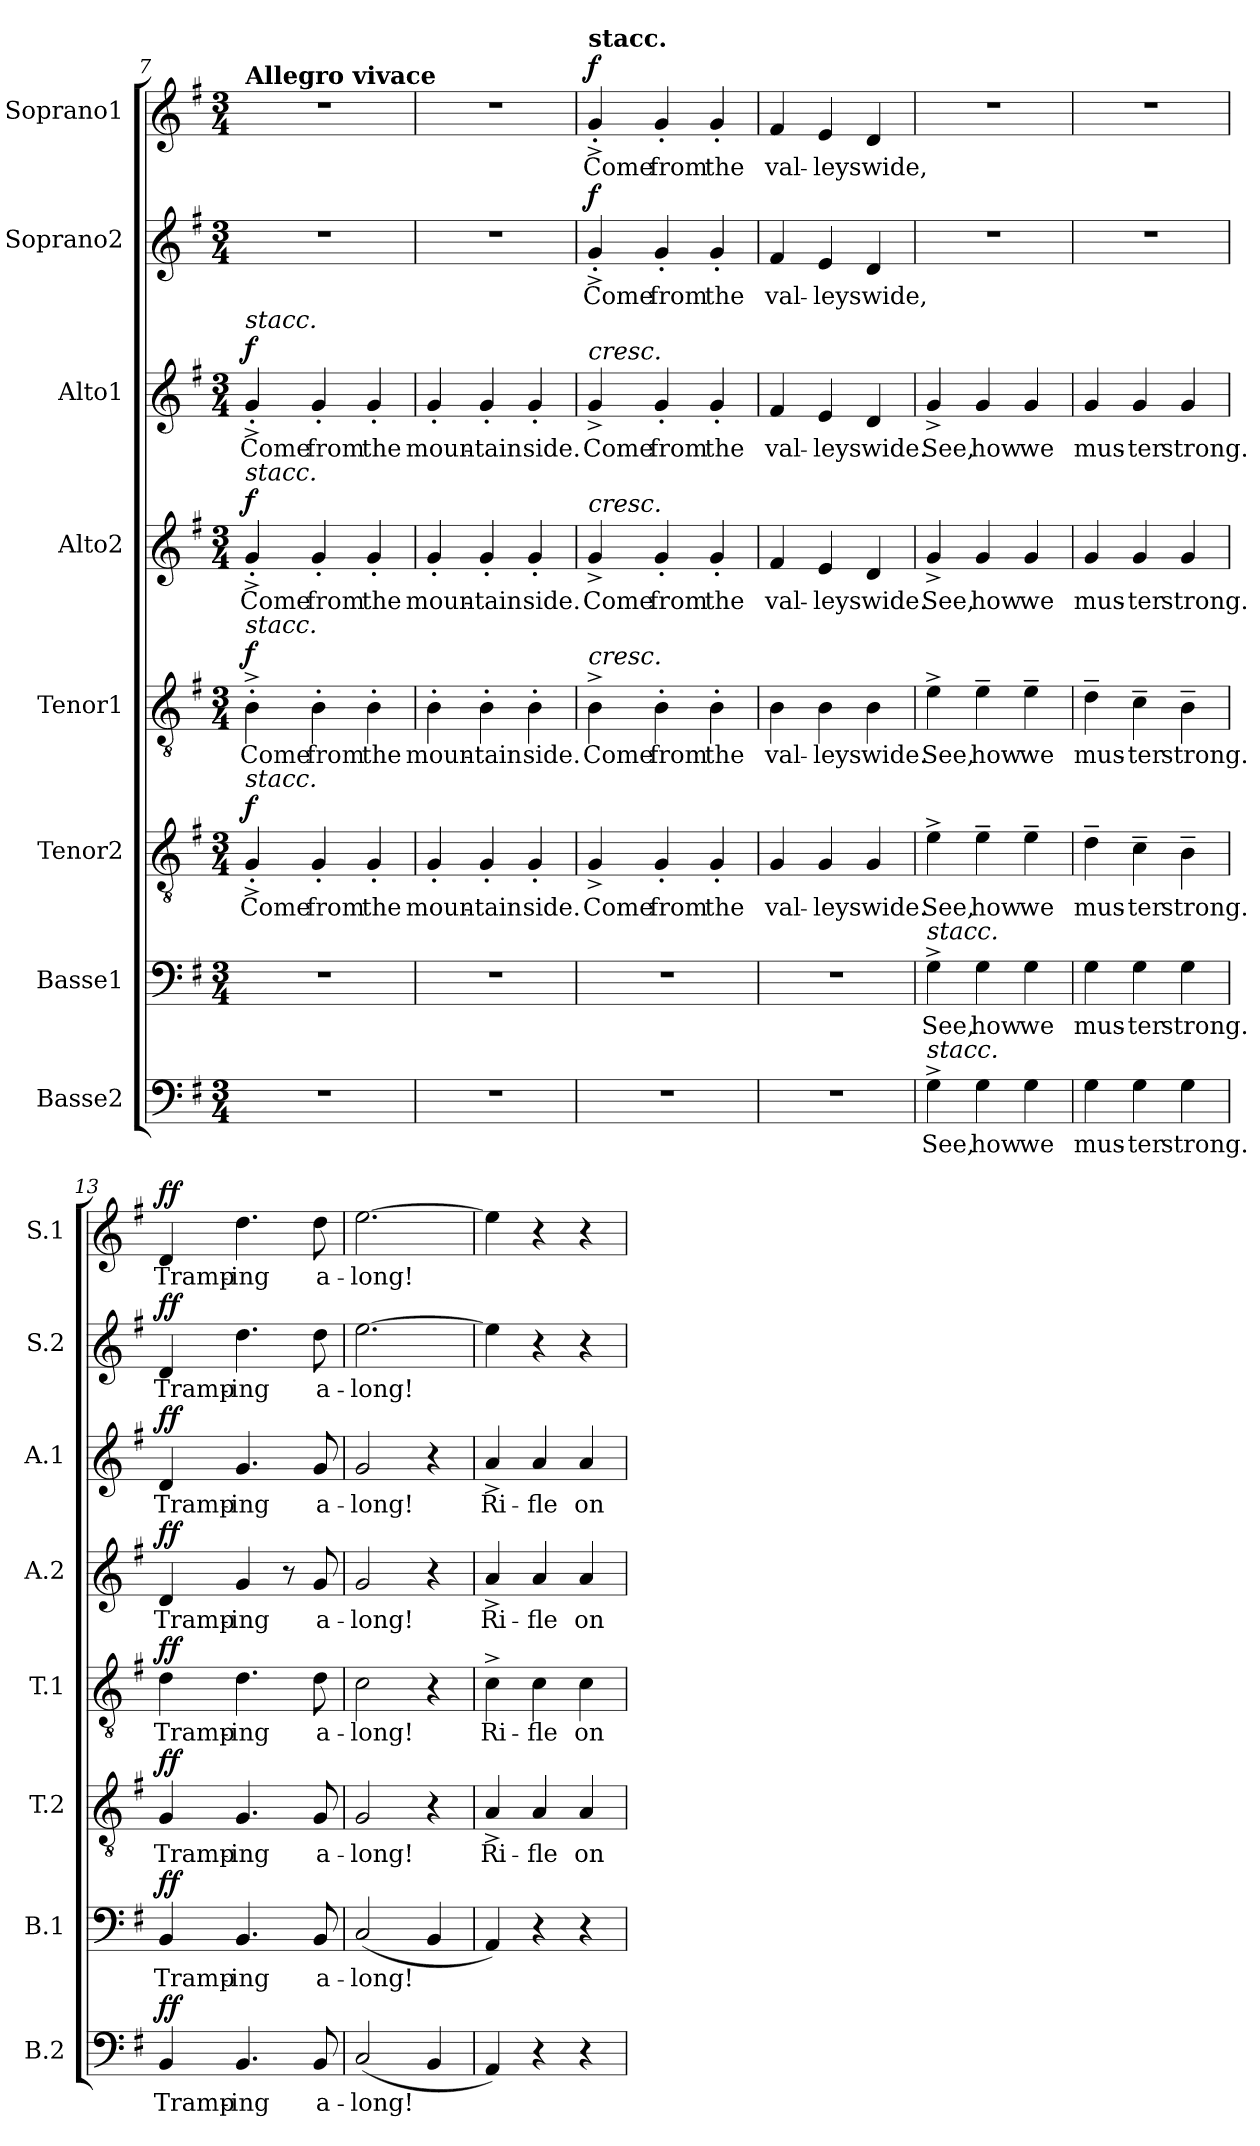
**kern	**text	**dynam	**kern	**text	**dynam	**kern	**text	**dynam	**kern	**text	**dynam	**kern	**text	**dynam	**kern	**text	**dynam	**kern	**text	**dynam	**kern	**text	**dynam
*part8	*part8	*part8	*part7	*part7	*part7	*part6	*part6	*part6	*part5	*part5	*part5	*part4	*part4	*part4	*part3	*part3	*part3	*part2	*part2	*part2	*part1	*part1	*part1
*staff8	*staff8	*staff8	*staff7	*staff7	*staff7	*staff6	*staff6	*staff6	*staff5	*staff5	*staff5	*staff4	*staff4	*staff4	*staff3	*staff3	*staff3	*staff2	*staff2	*staff2	*staff1	*staff1	*staff1
*I"Basse2	*	*	*I"Basse1	*	*	*I"Tenor2	*	*	*I"Tenor1	*	*	*I"Alto2	*	*	*I"Alto1	*	*	*I"Soprano2	*	*	*I"Soprano1	*	*
*I'B.2	*	*	*I'B.1	*	*	*I'T.2	*	*	*I'T.1	*	*	*I'A.2	*	*	*I'A.1	*	*	*I'S.2	*	*	*I'S.1	*	*
*clefF4	*	*	*clefF4	*	*	*clefGv2	*	*	*clefGv2	*	*	*clefG2	*	*	*clefG2	*	*	*clefG2	*	*	*clefG2	*	*
*k[f#]	*	*	*k[f#]	*	*	*k[f#]	*	*	*k[f#]	*	*	*k[f#]	*	*	*k[f#]	*	*	*k[f#]	*	*	*k[f#]	*	*
*M3/4	*	*	*M3/4	*	*	*M3/4	*	*	*M3/4	*	*	*M3/4	*	*	*M3/4	*	*	*M3/4	*	*	*M3/4	*	*
*MM144	*	*	*MM144	*	*	*MM144	*	*	*MM144	*	*	*MM144	*	*	*MM144	*	*	*MM144	*	*	*MM144	*	*
=7	=7	=7	=7	=7	=7	=7	=7	=7	=7	=7	=7	=7	=7	=7	=7	=7	=7	=7	=7	=7	=7	=7	=7
!	!	!	!	!	!	!	!	!	!	!	!	!	!	!	!	!	!	!	!	!	!LO:TX:a:B:t=Allegro vivace	!	!
!	!	!	!	!	!	!	!	!	!	!	!	!	!	!	!LO:TX:a:i:t=stacc.	!	!	!	!	!	!	!	!
!	!	!	!	!	!	!	!	!	!	!	!	!LO:TX:a:i:t=stacc.	!	!	!	!	!	!	!	!	!	!	!
!	!	!	!	!	!	!	!	!	!LO:TX:a:i:t=stacc.	!	!	!	!	!	!	!	!	!	!	!	!	!	!
!	!	!	!	!	!	!LO:TX:a:i:t=stacc.	!	!	!	!	!	!	!	!	!	!	!	!	!	!	!	!	!
!	!	!	!	!	!	!	!LO:LY:b	!LO:DY:a	!	!LO:LY:b	!LO:DY:a	!	!LO:LY:b	!LO:DY:a	!	!LO:LY:b	!LO:DY:a	!	!	!	!	!	!
2.r	.	.	2.r	.	.	4G'^/	Come	f	4B'^<\	Come	f	4g'^/	Come	f	4g'^/	Come	f	2.r	.	.	2.r	.	.
!	!	!	!	!	!	!	!LO:LY:b	!	!	!LO:LY:b	!	!	!LO:LY:b	!	!	!LO:LY:b	!	!	!	!	!	!	!
.	.	.	.	.	.	4G'/	from	.	4B'\	from	.	4g'/	from	.	4g'/	from	.	.	.	.	.	.	.
!	!	!	!	!	!	!	!LO:LY:b	!	!	!LO:LY:b	!	!	!LO:LY:b	!	!	!LO:LY:b	!	!	!	!	!	!	!
.	.	.	.	.	.	4G'/	the	.	4B'\	the	.	4g'/	the	.	4g'/	the	.	.	.	.	.	.	.
=8	=8	=8	=8	=8	=8	=8	=8	=8	=8	=8	=8	=8	=8	=8	=8	=8	=8	=8	=8	=8	=8	=8	=8
!	!	!	!	!	!	!	!LO:LY:b	!	!	!LO:LY:b	!	!	!LO:LY:b	!	!	!LO:LY:b	!	!	!	!	!	!	!
2.r	.	.	2.r	.	.	4G'/	moun-	.	4B'\	moun-	.	4g'/	moun-	.	4g'/	moun-	.	2.r	.	.	2.r	.	.
!	!	!	!	!	!	!	!LO:LY:b	!	!	!LO:LY:b	!	!	!LO:LY:b	!	!	!LO:LY:b	!	!	!	!	!	!	!
.	.	.	.	.	.	4G'/	-tain	.	4B'\	-tain	.	4g'/	-tain	.	4g'/	-tain	.	.	.	.	.	.	.
!	!	!	!	!	!	!	!LO:LY:b	!	!	!LO:LY:b	!	!	!LO:LY:b	!	!	!LO:LY:b	!	!	!	!	!	!	!
.	.	.	.	.	.	4G'/	side.	.	4B'\	side.	.	4g'/	side.	.	4g'/	side.	.	.	.	.	.	.	.
=9	=9	=9	=9	=9	=9	=9	=9	=9	=9	=9	=9	=9	=9	=9	=9	=9	=9	=9	=9	=9	=9	=9	=9
*	*	*	*	*	*	*	*	*	*	*	*	*	*	*	*	*	*	*	*	*	*MM144	*	*
!	!	!	!	!	!	!	!	!	!	!	!	!	!	!	!	!	!	!	!	!	!LO:TX:a:B:t=stacc.	!	!
!	!	!	!	!	!	!	!	!	!	!	!	!	!	!	!LO:TX:a:i:t=cresc.	!	!	!	!	!	!	!	!
!	!	!	!	!	!	!	!	!	!	!	!	!LO:TX:a:i:t=cresc.	!	!	!	!	!	!	!	!	!	!	!
!	!	!	!	!	!	!	!	!	!LO:TX:a:i:t=cresc.	!	!	!	!	!	!	!	!	!	!	!	!	!	!
!	!	!	!	!	!	!	!LO:LY:b	!	!	!LO:LY:b	!	!	!LO:LY:b	!	!	!LO:LY:b	!	!	!LO:LY:b	!LO:DY:a	!	!LO:LY:b	!LO:DY:a
2.r	.	.	2.r	.	.	4G^/	Come	.	4B^<\	Come	.	4g^/	Come	.	4g^/	Come	.	4g'^/	Come	f	4g'^/	Come	f
!	!	!	!	!	!	!	!LO:LY:b	!	!	!LO:LY:b	!	!	!LO:LY:b	!	!	!LO:LY:b	!	!	!LO:LY:b	!	!	!LO:LY:b	!
.	.	.	.	.	.	4G'/	from	.	4B'\	from	.	4g'/	from	.	4g'/	from	.	4g'/	from	.	4g'/	from	.
!	!	!	!	!	!	!	!LO:LY:b	!	!	!LO:LY:b	!	!	!LO:LY:b	!	!	!LO:LY:b	!	!	!LO:LY:b	!	!	!LO:LY:b	!
.	.	.	.	.	.	4G'/	the	.	4B'\	the	.	4g'/	the	.	4g'/	the	.	4g'/	the	.	4g'/	the	.
=10	=10	=10	=10	=10	=10	=10	=10	=10	=10	=10	=10	=10	=10	=10	=10	=10	=10	=10	=10	=10	=10	=10	=10
!	!	!	!	!	!	!	!LO:LY:b	!	!	!LO:LY:b	!	!	!LO:LY:b	!	!	!LO:LY:b	!	!	!LO:LY:b	!	!	!LO:LY:b	!
2.r	.	.	2.r	.	.	4G/	val-	.	4B\	val-	.	4f#/	val-	.	4f#/	val-	.	4f#/	val-	.	4f#/	val-	.
!	!	!	!	!	!	!	!LO:LY:b	!	!	!LO:LY:b	!	!	!LO:LY:b	!	!	!LO:LY:b	!	!	!LO:LY:b	!	!	!LO:LY:b	!
.	.	.	.	.	.	4G/	-leys	.	4B\	-leys	.	4e/	-leys	.	4e/	-leys	.	4e/	-leys	.	4e/	-leys	.
!	!	!	!	!	!	!	!LO:LY:b	!	!	!LO:LY:b	!	!	!LO:LY:b	!	!	!LO:LY:b	!	!	!LO:LY:b	!	!	!LO:LY:b	!
.	.	.	.	.	.	4G/	wide.	.	4B\	wide.	.	4d/	wide.	.	4d/	wide.	.	4d/	wide,	.	4d/	wide,	.
=11	=11	=11	=11	=11	=11	=11	=11	=11	=11	=11	=11	=11	=11	=11	=11	=11	=11	=11	=11	=11	=11	=11	=11
!	!	!	!LO:TX:a:i:t=stacc.	!	!	!	!	!	!	!	!	!	!	!	!	!	!	!	!	!	!	!	!
!LO:TX:a:i:t=stacc.	!	!	!	!	!	!	!	!	!	!	!	!	!	!	!	!	!	!	!	!	!	!	!
!	!LO:LY:b	!	!	!LO:LY:b	!	!	!LO:LY:b	!	!	!LO:LY:b	!	!	!LO:LY:b	!	!	!LO:LY:b	!	!	!	!	!	!	!
4G^\	See,	.	4G^\	See,	.	4e^\	See,	.	4e^\	See,	.	4g^/	See,	.	4g^/	See,	.	2.r	.	.	2.r	.	.
!	!LO:LY:b	!	!	!LO:LY:b	!	!	!LO:LY:b	!	!	!LO:LY:b	!	!	!LO:LY:b	!	!	!LO:LY:b	!	!	!	!	!	!	!
4G\	how	.	4G\	how	.	4e~\	how	.	4e~\	how	.	4g/	how	.	4g/	how	.	.	.	.	.	.	.
!	!LO:LY:b	!	!	!LO:LY:b	!	!	!LO:LY:b	!	!	!LO:LY:b	!	!	!LO:LY:b	!	!	!LO:LY:b	!	!	!	!	!	!	!
4G\	we	.	4G\	we	.	4e~\	we	.	4e~\	we	.	4g/	we	.	4g/	we	.	.	.	.	.	.	.
=12	=12	=12	=12	=12	=12	=12	=12	=12	=12	=12	=12	=12	=12	=12	=12	=12	=12	=12	=12	=12	=12	=12	=12
!	!LO:LY:b	!	!	!LO:LY:b	!	!	!LO:LY:b	!	!	!LO:LY:b	!	!	!LO:LY:b	!	!	!LO:LY:b	!	!	!	!	!	!	!
4G\	mus-	.	4G\	mus-	.	4d~\	mus-	.	4d~\	mus-	.	4g/	mus-	.	4g/	mus-	.	2.r	.	.	2.r	.	.
!	!LO:LY:b	!	!	!LO:LY:b	!	!	!LO:LY:b	!	!	!LO:LY:b	!	!	!LO:LY:b	!	!	!LO:LY:b	!	!	!	!	!	!	!
4G\	-ter	.	4G\	-ter	.	4c~\	-ter	.	4c~\	-ter	.	4g/	-ter	.	4g/	-ter	.	.	.	.	.	.	.
!	!LO:LY:b	!	!	!LO:LY:b	!	!	!LO:LY:b	!	!	!LO:LY:b	!	!	!LO:LY:b	!	!	!LO:LY:b	!	!	!	!	!	!	!
4G\	strong.	.	4G\	strong.	.	4B~\	strong.	.	4B~\	strong.	.	4g/	strong.	.	4g/	strong.	.	.	.	.	.	.	.
=13	=13	=13	=13	=13	=13	=13	=13	=13	=13	=13	=13	=13	=13	=13	=13	=13	=13	=13	=13	=13	=13	=13	=13
!	!LO:LY:b	!LO:DY:a	!	!LO:LY:b	!LO:DY:a	!	!LO:LY:b	!LO:DY:a	!	!LO:LY:b	!LO:DY:a	!	!LO:LY:b	!LO:DY:a	!	!LO:LY:b	!LO:DY:a	!	!LO:LY:b	!LO:DY:a	!	!LO:LY:b	!LO:DY:a
4BB/	Tramp-	ff	4BB/	Tramp-	ff	4G/	Tramp-	ff	4d\	Tramp-	ff	4d/	Tramp-	ff	4d/	Tramp-	ff	4d/	Tramp-	ff	4d/	Tramp-	ff
!	!LO:LY:b	!	!	!LO:LY:b	!	!	!LO:LY:b	!	!	!LO:LY:b	!	!	!LO:LY:b	!	!	!LO:LY:b	!	!	!LO:LY:b	!	!	!LO:LY:b	!
4.BB/	-ing	.	4.BB/	-ing	.	4.G/	-ing	.	4.d\	-ing	.	4g/	-ing	.	4.g/	-ing	.	4.dd\	-ing	.	4.dd\	-ing	.
.	.	.	.	.	.	.	.	.	.	.	.	8r	.	.	.	.	.	.	.	.	.	.	.
!	!LO:LY:b	!	!	!LO:LY:b	!	!	!LO:LY:b	!	!	!LO:LY:b	!	!	!LO:LY:b	!	!	!LO:LY:b	!	!	!LO:LY:b	!	!	!LO:LY:b	!
8BB/	a-	.	8BB/	a-	.	8G/	a-	.	8d\	a-	.	8g/	a-	.	8g/	a-	.	8dd\	a-	.	8dd\	a-	.
=14	=14	=14	=14	=14	=14	=14	=14	=14	=14	=14	=14	=14	=14	=14	=14	=14	=14	=14	=14	=14	=14	=14	=14
!	!LO:LY:b	!	!	!LO:LY:b	!	!	!LO:LY:b	!	!	!LO:LY:b	!	!	!LO:LY:b	!	!	!LO:LY:b	!	!	!LO:LY:b	!	!	!LO:LY:b	!
(2C/	-long!	.	(2C/	-long!	.	2G/	-long!	.	2c\	-long!	.	2g/	-long!	.	2g/	-long!	.	[2.ee\	-long!	.	[2.ee\	-long!	.
4BB/	.	.	4BB/	.	.	4r	.	.	4r	.	.	4r	.	.	4r	.	.	.	.	.	.	.	.
=15	=15	=15	=15	=15	=15	=15	=15	=15	=15	=15	=15	=15	=15	=15	=15	=15	=15	=15	=15	=15	=15	=15	=15
!	!	!	!	!	!	!	!LO:LY:b	!	!	!LO:LY:b	!	!	!LO:LY:b	!	!	!LO:LY:b	!	!	!	!	!	!	!
4AA/)	.	.	4AA/)	.	.	4A^>/	Ri-	.	4c^>\	Ri-	.	4a^>/	Ri-	.	4a^>/	Ri-	.	4ee\]	.	.	4ee\]	.	.
!	!	!	!	!	!	!	!LO:LY:b	!	!	!LO:LY:b	!	!	!LO:LY:b	!	!	!LO:LY:b	!	!	!	!	!	!	!
4r	.	.	4r	.	.	4A/	-fle	.	4c\	-fle	.	4a/	-fle	.	4a/	-fle	.	4r	.	.	4r	.	.
!	!	!	!	!	!	!	!LO:LY:b	!	!	!LO:LY:b	!	!	!LO:LY:b	!	!	!LO:LY:b	!	!	!	!	!	!	!
4r	.	.	4r	.	.	4A/	on	.	4c\	on	.	4a/	on	.	4a/	on	.	4r	.	.	4r	.	.
=	=	=	=	=	=	=	=	=	=	=	=	=	=	=	=	=	=	=	=	=	=	=	=
*-	*-	*-	*-	*-	*-	*-	*-	*-	*-	*-	*-	*-	*-	*-	*-	*-	*-	*-	*-	*-	*-	*-	*-
